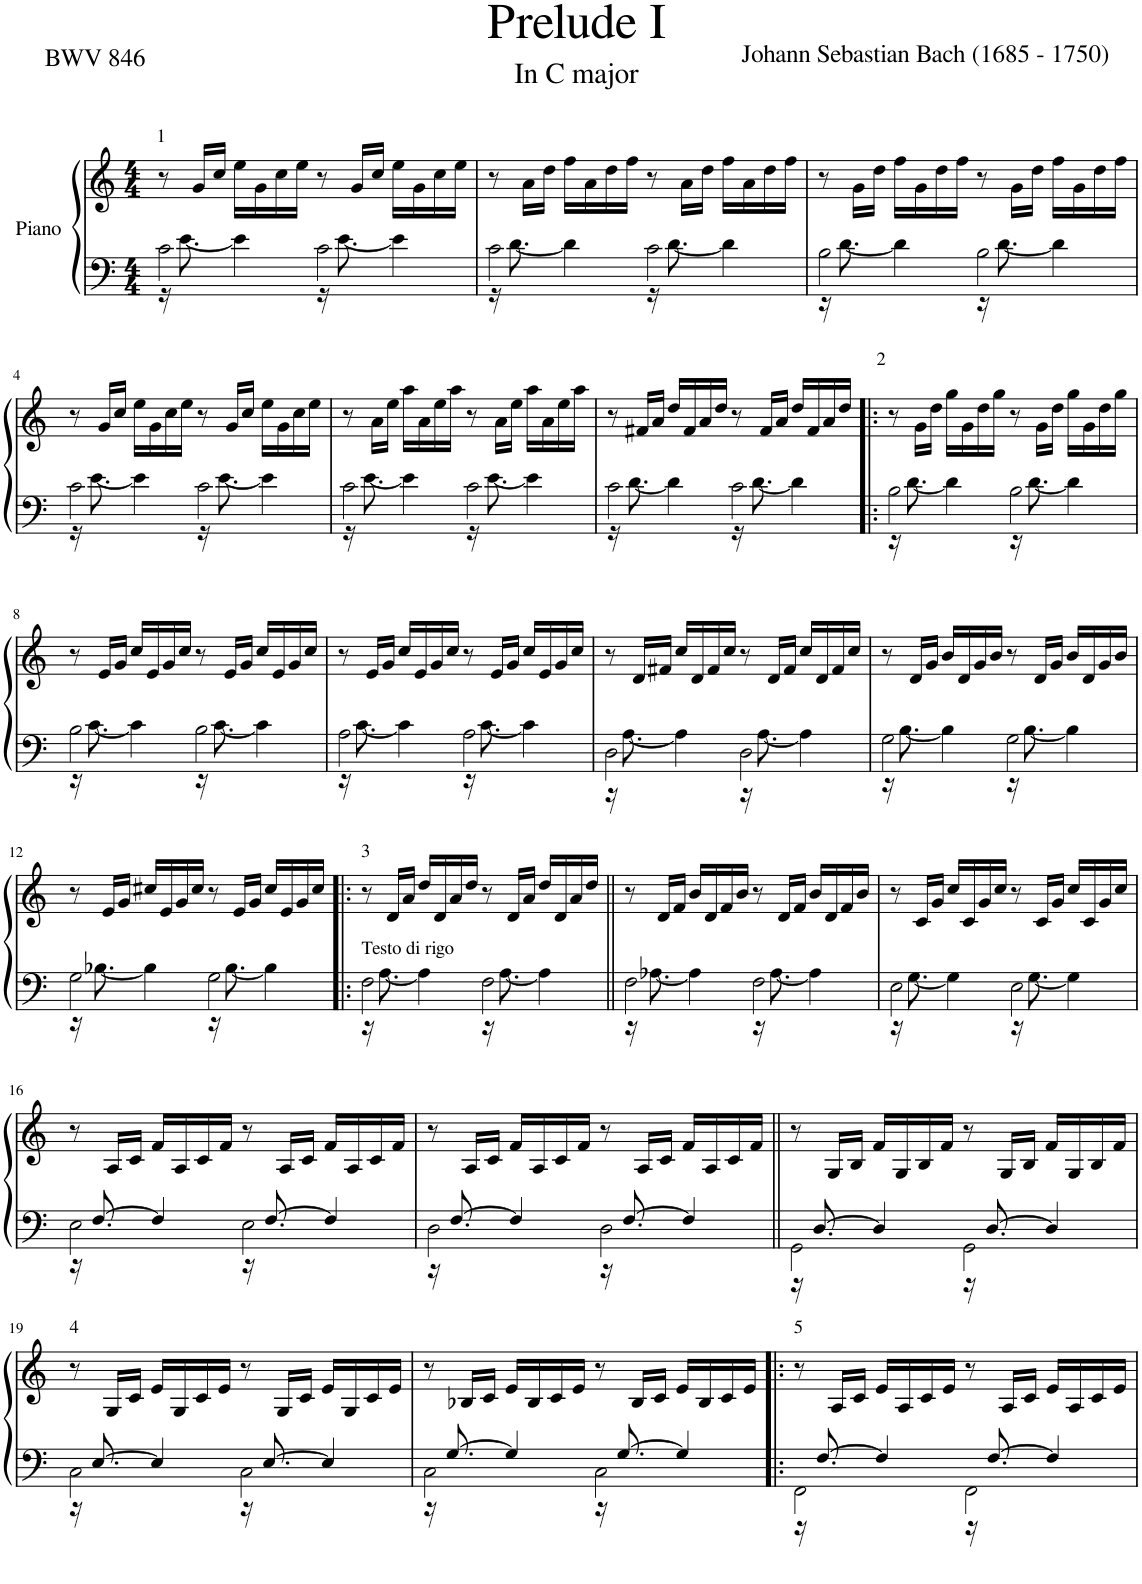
**kern	**kern
*part1	*part1
*staff2	*staff1
*I"Piano	*
*I'Pno	*
*clefF4	*clefG2
*k[]	*k[]
*M4/4	*M4/4
=1	=1
*^	*
!	!	!LO:TX:a:t=1
2c\	16r	8r
.	[8.e\	.
.	.	16g/LL
.	.	16cc/JJ
.	4e\]	16ee\LL
.	.	16g\
.	.	16cc\
.	.	16ee\JJ
2c\	16r	8r
.	[8.e\	.
.	.	16g/LL
.	.	16cc/JJ
.	4e\]	16ee\LL
.	.	16g\
.	.	16cc\
.	.	16ee\JJ
=2	=2	=2
2c\	16r	8r
.	[8.d\	.
.	.	16a\LL
.	.	16dd\JJ
.	4d\]	16ff\LL
.	.	16a\
.	.	16dd\
.	.	16ff\JJ
2c\	16r	8r
.	[8.d\	.
.	.	16a\LL
.	.	16dd\JJ
.	4d\]	16ff\LL
.	.	16a\
.	.	16dd\
.	.	16ff\JJ
=3	=3	=3
2B\	16r	8r
.	[8.d\	.
.	.	16g\LL
.	.	16dd\JJ
.	4d\]	16ff\LL
.	.	16g\
.	.	16dd\
.	.	16ff\JJ
2B\	16r	8r
.	[8.d\	.
.	.	16g\LL
.	.	16dd\JJ
.	4d\]	16ff\LL
.	.	16g\
.	.	16dd\
.	.	16ff\JJ
!!LO:LB:g=z
=4	=4	=4
2c\	16r	8r
.	[8.e\	.
.	.	16g/LL
.	.	16cc/JJ
.	4e\]	16ee\LL
.	.	16g\
.	.	16cc\
.	.	16ee\JJ
2c\	16r	8r
.	[8.e\	.
.	.	16g/LL
.	.	16cc/JJ
.	4e\]	16ee\LL
.	.	16g\
.	.	16cc\
.	.	16ee\JJ
=5	=5	=5
2c\	16r	8r
.	[8.e\	.
.	.	16a\LL
.	.	16ee\JJ
.	4e\]	16aa\LL
.	.	16a\
.	.	16ee\
.	.	16aa\JJ
2c\	16r	8r
.	[8.e\	.
.	.	16a\LL
.	.	16ee\JJ
.	4e\]	16aa\LL
.	.	16a\
.	.	16ee\
.	.	16aa\JJ
=6	=6	=6
2c\	16r	8r
.	[8.d\	.
.	.	16f#X/LL
.	.	16a/JJ
.	4d\]	16dd/LL
.	.	16f#/
.	.	16a/
.	.	16dd/JJ
2c\	16r	8r
.	[8.d\	.
.	.	16f#/LL
.	.	16a/JJ
.	4d\]	16dd/LL
.	.	16f#/
.	.	16a/
.	.	16dd/JJ
=7!|:	=7!|:	=7!|:
!	!	!LO:TX:a:t=2
2B\	16r	8r
.	[8.d\	.
.	.	16g\LL
.	.	16dd\JJ
.	4d\]	16gg\LL
.	.	16g\
.	.	16dd\
.	.	16gg\JJ
2B\	16r	8r
.	[8.d\	.
.	.	16g\LL
.	.	16dd\JJ
.	4d\]	16gg\LL
.	.	16g\
.	.	16dd\
.	.	16gg\JJ
!!LO:LB:g=z
=8	=8	=8
2B\	16r	8r
.	[8.c\	.
.	.	16e/LL
.	.	16g/JJ
.	4c\]	16cc/LL
.	.	16e/
.	.	16g/
.	.	16cc/JJ
2B\	16r	8r
.	[8.c\	.
.	.	16e/LL
.	.	16g/JJ
.	4c\]	16cc/LL
.	.	16e/
.	.	16g/
.	.	16cc/JJ
=9	=9	=9
2A\	16r	8r
.	[8.c\	.
.	.	16e/LL
.	.	16g/JJ
.	4c\]	16cc/LL
.	.	16e/
.	.	16g/
.	.	16cc/JJ
2A\	16r	8r
.	[8.c\	.
.	.	16e/LL
.	.	16g/JJ
.	4c\]	16cc/LL
.	.	16e/
.	.	16g/
.	.	16cc/JJ
=10	=10	=10
2D\	16r	8r
.	[8.A\	.
.	.	16d/LL
.	.	16f#X/JJ
.	4A\]	16cc/LL
.	.	16d/
.	.	16f#/
.	.	16cc/JJ
2D\	16r	8r
.	[8.A\	.
.	.	16d/LL
.	.	16f#/JJ
.	4A\]	16cc/LL
.	.	16d/
.	.	16f#/
.	.	16cc/JJ
=11	=11	=11
2G\	16r	8r
.	[8.B\	.
.	.	16d/LL
.	.	16g/JJ
.	4B\]	16b/LL
.	.	16d/
.	.	16g/
.	.	16b/JJ
2G\	16r	8r
.	[8.B\	.
.	.	16d/LL
.	.	16g/JJ
.	4B\]	16b/LL
.	.	16d/
.	.	16g/
.	.	16b/JJ
!!LO:LB:g=z
=12	=12	=12
2G\	16r	8r
.	[8.B-X\	.
.	.	16e/LL
.	.	16g/JJ
.	4B-\]	16cc#X/LL
.	.	16e/
.	.	16g/
.	.	16cc#/JJ
2G\	16r	8r
.	[8.B-\	.
.	.	16e/LL
.	.	16g/JJ
.	4B-\]	16cc#/LL
.	.	16e/
.	.	16g/
.	.	16cc#/JJ
=13!|:	=13!|:	=13!|:
!	!	!LO:TX:a:t=3
!LO:TX:a:t=Testo di rigo	!	!
2F\	16r	8r
.	[8.A\	.
.	.	16d/LL
.	.	16a/JJ
.	4A\]	16dd/LL
.	.	16d/
.	.	16a/
.	.	16dd/JJ
2F\	16r	8r
.	[8.A\	.
.	.	16d/LL
.	.	16a/JJ
.	4A\]	16dd/LL
.	.	16d/
.	.	16a/
.	.	16dd/JJ
=14||	=14||	=14||
2F\	16r	8r
.	[8.A-X\	.
.	.	16d/LL
.	.	16f/JJ
.	4A-\]	16b/LL
.	.	16d/
.	.	16f/
.	.	16b/JJ
2F\	16r	8r
.	[8.A-\	.
.	.	16d/LL
.	.	16f/JJ
.	4A-\]	16b/LL
.	.	16d/
.	.	16f/
.	.	16b/JJ
=15	=15	=15
2E\	16r	8r
.	[8.G\	.
.	.	16c/LL
.	.	16g/JJ
.	4G\]	16cc/LL
.	.	16c/
.	.	16g/
.	.	16cc/JJ
2E\	16r	8r
.	[8.G\	.
.	.	16c/LL
.	.	16g/JJ
.	4G\]	16cc/LL
.	.	16c/
.	.	16g/
.	.	16cc/JJ
!!LO:LB:g=z
=16	=16	=16
2E\	16r	8r
.	[8.F/	.
.	.	16A/LL
.	.	16c/JJ
.	4F/]	16f/LL
.	.	16A/
.	.	16c/
.	.	16f/JJ
2E\	16r	8r
.	[8.F/	.
.	.	16A/LL
.	.	16c/JJ
.	4F/]	16f/LL
.	.	16A/
.	.	16c/
.	.	16f/JJ
=17	=17	=17
2D\	16r	8r
.	[8.F/	.
.	.	16A/LL
.	.	16c/JJ
.	4F/]	16f/LL
.	.	16A/
.	.	16c/
.	.	16f/JJ
2D\	16r	8r
.	[8.F/	.
.	.	16A/LL
.	.	16c/JJ
.	4F/]	16f/LL
.	.	16A/
.	.	16c/
.	.	16f/JJ
=18||	=18||	=18||
2GG\	16r	8r
.	[8.D/	.
.	.	16G/LL
.	.	16B/JJ
.	4D/]	16f/LL
.	.	16G/
.	.	16B/
.	.	16f/JJ
2GG\	16r	8r
.	[8.D/	.
.	.	16G/LL
.	.	16B/JJ
.	4D/]	16f/LL
.	.	16G/
.	.	16B/
.	.	16f/JJ
!!LO:LB:g=z
=19	=19	=19
!	!	!LO:TX:a:t=4
2C\	16r	8r
.	[8.E/	.
.	.	16G/LL
.	.	16c/JJ
.	4E/]	16e/LL
.	.	16G/
.	.	16c/
.	.	16e/JJ
2C\	16r	8r
.	[8.E/	.
.	.	16G/LL
.	.	16c/JJ
.	4E/]	16e/LL
.	.	16G/
.	.	16c/
.	.	16e/JJ
=20	=20	=20
2C\	16r	8r
.	[8.G/	.
.	.	16B-X/LL
.	.	16c/JJ
.	4G/]	16e/LL
.	.	16B-/
.	.	16c/
.	.	16e/JJ
2C\	16r	8r
.	[8.G/	.
.	.	16B-/LL
.	.	16c/JJ
.	4G/]	16e/LL
.	.	16B-/
.	.	16c/
.	.	16e/JJ
=21!|:	=21!|:	=21!|:
!	!	!LO:TX:a:t=5
2FF\	16r	8r
.	[8.F/	.
.	.	16A/LL
.	.	16c/JJ
.	4F/]	16e/LL
.	.	16A/
.	.	16c/
.	.	16e/JJ
2FF\	16r	8r
.	[8.F/	.
.	.	16A/LL
.	.	16c/JJ
.	4F/]	16e/LL
.	.	16A/
.	.	16c/
.	.	16e/JJ
*v	*v	*
=	=
*-	*-
